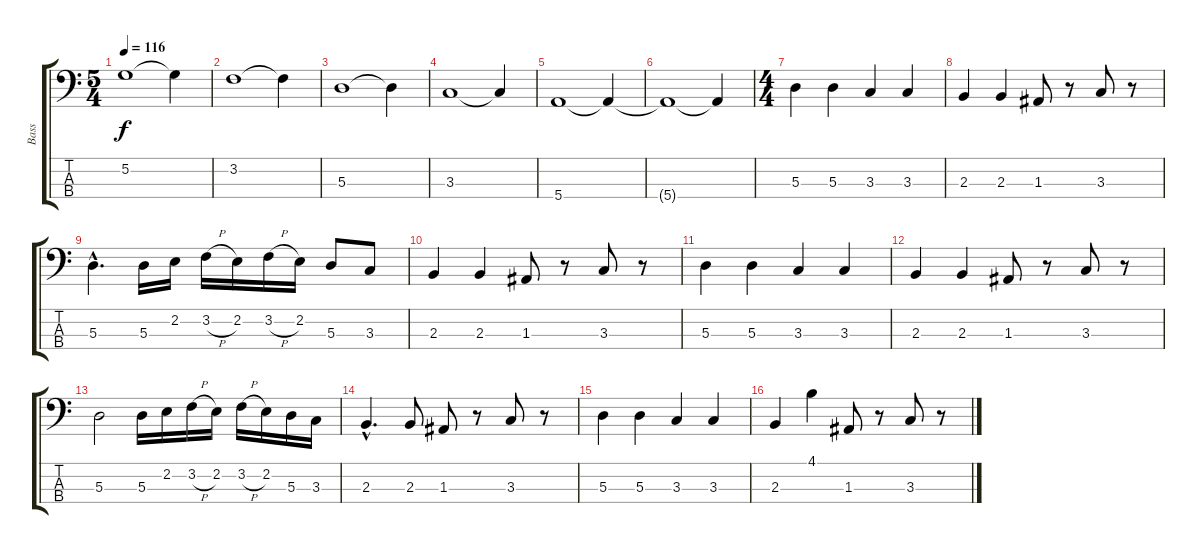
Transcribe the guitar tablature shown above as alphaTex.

\track ("Bass" "Bass") {instrument electricbasspick}
\staff {score tabs}
\tuning (G2 D2 A1 E1) {hide}
\ts (5 4)
\tempo 116
\clef f4
\ks c
5.2.1{dy f} 5.2{t}.4 |
3.2.1 3.2{t}.4 |
5.3.1 5.3{t}.4 |
3.3.1 3.3{t}.4 |
5.4.1 5.4{t}.4 |
5.4{t}.1 5.4{t}.4 |
\ts (4 4)
5.3.4 5.3.4 3.3.4 3.3.4 |
2.3.4 2.3.4 1.3.8 r.8 3.3.8 r.8 |
5.3{hac}.4{d} 5.3.16 2.2.16 3.2{h}.16 2.2.16 3.2{h}.16 2.2.16 5.3.8 3.3.8 |
2.3.4 2.3.4 1.3.8 r.8 3.3.8 r.8 |
5.3.4 5.3.4 3.3.4 3.3.4 |
2.3.4 2.3.4 1.3.8 r.8 3.3.8 r.8 |
5.3.2 5.3.16 2.2.16 3.2{h}.16 2.2.16 3.2{h}.16 2.2.16 5.3.16 3.3.16 |
2.3{hac}.4{d} 2.3.8 1.3.8 r.8 3.3.8 r.8 |
5.3.4 5.3.4 3.3.4 3.3.4 |
2.3.4 4.1.4 1.3.8 r.8 3.3.8 r.8
